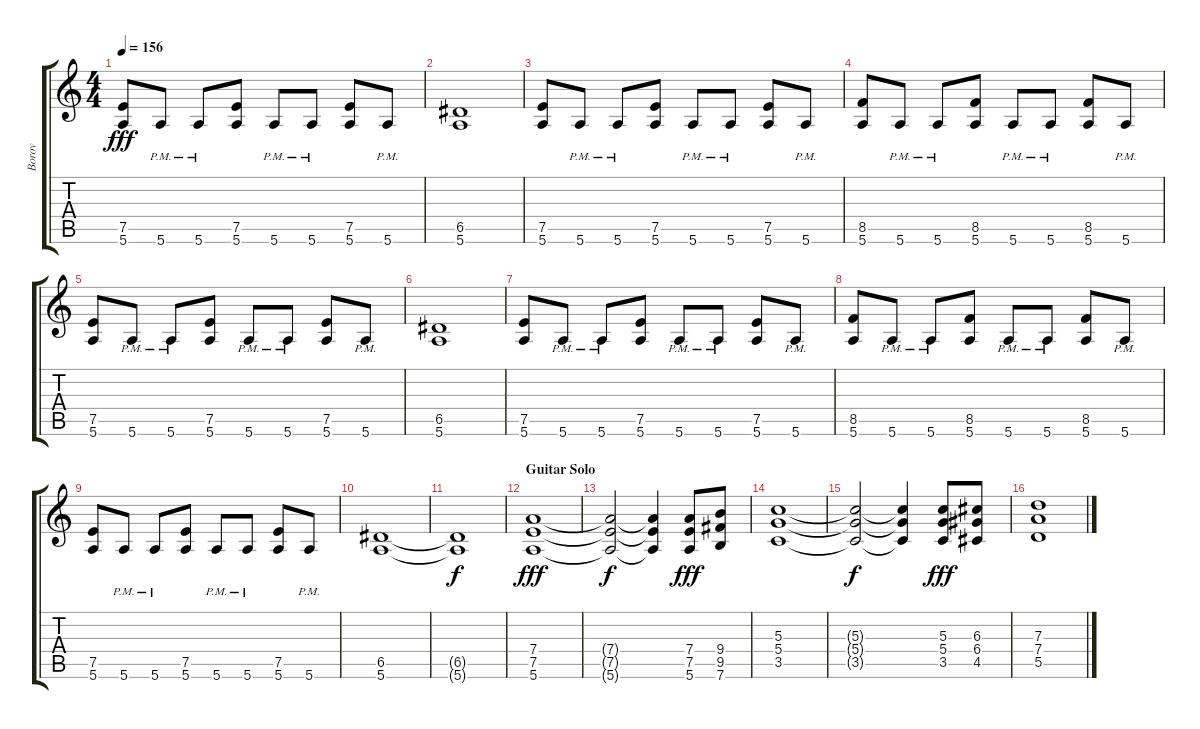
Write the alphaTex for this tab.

\track ("Borov" "Borov") {instrument distortionguitar}
\staff {score tabs}
\tuning (E4 B3 G3 D3 A2 E2) {hide}
\ts (4 4)
\tempo 156
\clef g2
\ks c
(7.5 5.6).8{dy fff} 5.6{pm}.8 5.6{pm}.8 (7.5 5.6).8 5.6{pm}.8 5.6{pm}.8 (7.5 5.6).8 5.6{pm}.8 |
(6.5 5.6).1 |
(7.5 5.6).8 5.6{pm}.8 5.6{pm}.8 (7.5 5.6).8 5.6{pm}.8 5.6{pm}.8 (7.5 5.6).8 5.6{pm}.8 |
(8.5 5.6).8 5.6{pm}.8 5.6{pm}.8 (8.5 5.6).8 5.6{pm}.8 5.6{pm}.8 (8.5 5.6).8 5.6{pm}.8 |
(7.5 5.6).8 5.6{pm}.8 5.6{pm}.8 (7.5 5.6).8 5.6{pm}.8 5.6{pm}.8 (7.5 5.6).8 5.6{pm}.8 |
(6.5 5.6).1 |
(7.5 5.6).8 5.6{pm}.8 5.6{pm}.8 (7.5 5.6).8 5.6{pm}.8 5.6{pm}.8 (7.5 5.6).8 5.6{pm}.8 |
(8.5 5.6).8 5.6{pm}.8 5.6{pm}.8 (8.5 5.6).8 5.6{pm}.8 5.6{pm}.8 (8.5 5.6).8 5.6{pm}.8 |
(7.5 5.6).8 5.6{pm}.8 5.6{pm}.8 (7.5 5.6).8 5.6{pm}.8 5.6{pm}.8 (7.5 5.6).8 5.6{pm}.8 |
(6.5 5.6).1 |
(6.5{t} 5.6{t}).1{dy f} |
\section ("" "Guitar Solo")
(7.4 7.5 5.6).1{dy fff} |
(7.4{t} 7.5{t} 5.6{t}).2{dy f} (7.4{t} 7.5{t} 5.6{t}).4 (7.4 7.5 5.6).8{dy fff} (9.4 9.5 7.6).8 |
(5.3 5.4 3.5).1 |
(5.3{t} 5.4{t} 3.5{t}).2{dy f} (5.3{t} 5.4{t} 3.5{t}).4 (5.3 5.4 3.5).8{dy fff} (6.3 6.4 4.5).8 |
(7.3 7.4 5.5).1
